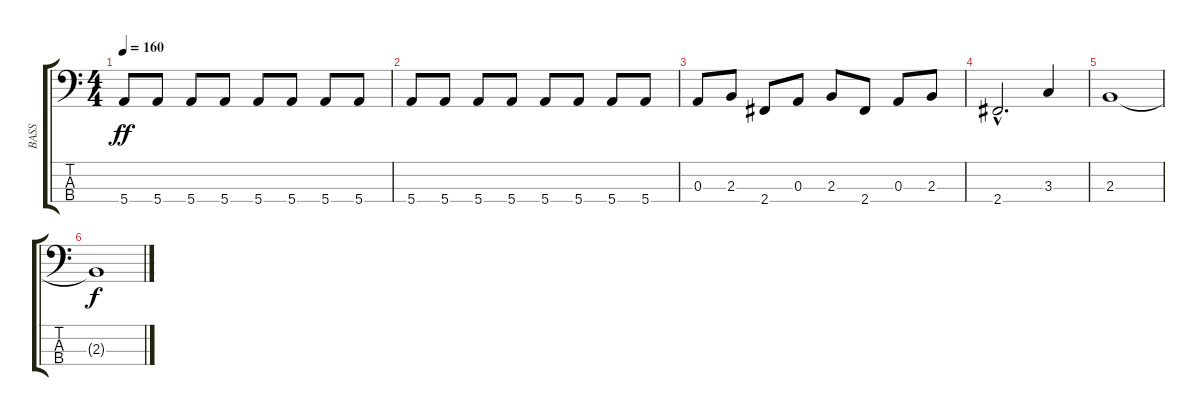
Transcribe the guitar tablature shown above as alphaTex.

\track ("BASS" "BASS") {instrument electricbassfinger}
\staff {score tabs}
\tuning (G2 D2 A1 E1) {hide}
\ts (4 4)
\tempo 160
\clef f4
\ks c
5.4.8{dy ff} 5.4.8 5.4.8 5.4.8 5.4.8 5.4.8 5.4.8 5.4.8 |
5.4.8 5.4.8 5.4.8 5.4.8 5.4.8 5.4.8 5.4.8 5.4.8 |
0.3.8 2.3.8 2.4.8 0.3.8 2.3.8 2.4.8 0.3.8 2.3.8 |
2.4{hac}.2{d} 3.3.4 |
2.3.1 |
2.3{t}.1{dy f}
